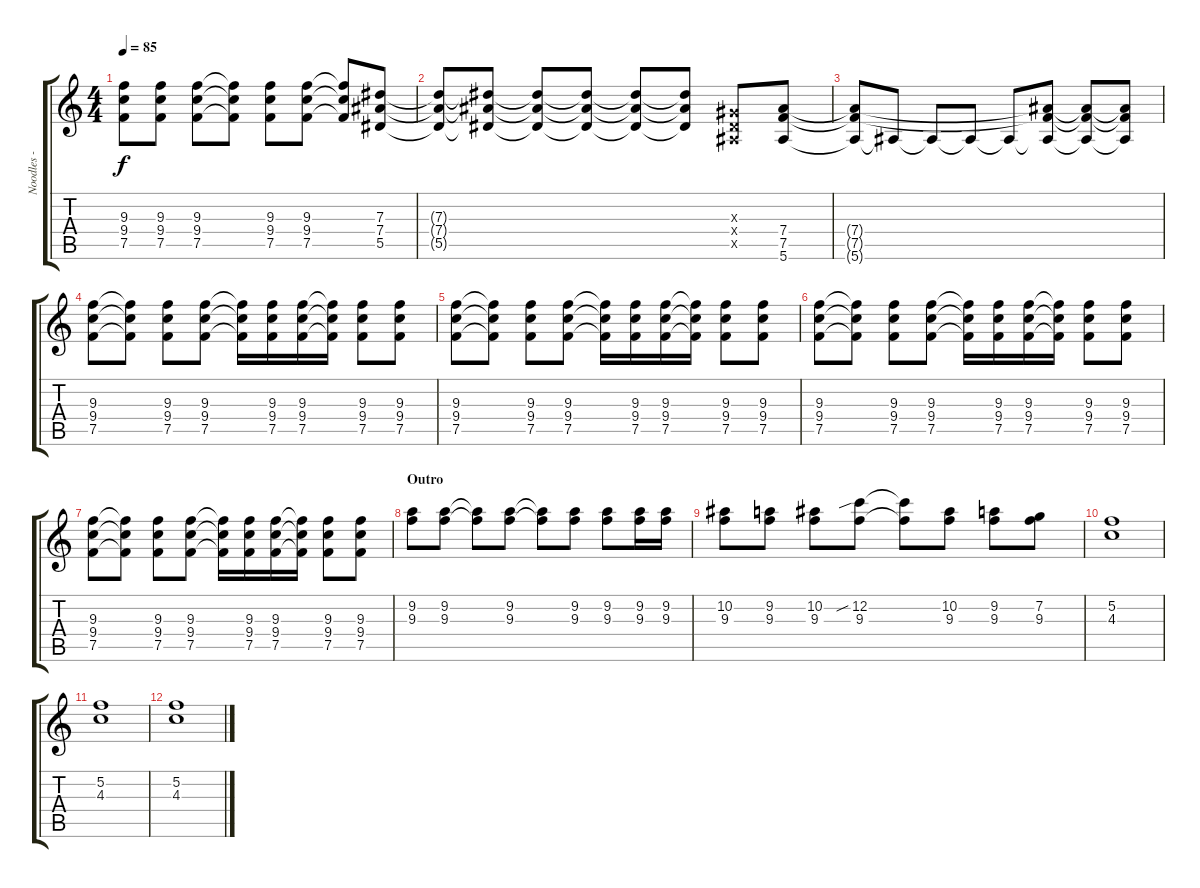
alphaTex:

\track ("Noodles - Lead Guitar" "Noodles - ") {instrument distortionguitar}
\staff {score tabs}
\tuning (F4 C4 Ab3 Eb3 Bb2 F2) {hide}
\ts (4 4)
\tempo 85
\clef g2
\ks c
(9.3{t} 9.4{t} 7.5{t}).8{dy f} (9.3 9.4 7.5).8 (9.3 9.4 7.5).8 (9.3{t} 9.4{t} 7.5{t}).8 (9.3 9.4 7.5).8 (9.3 9.4 7.5).8 (9.3{t} 9.4{t} 7.5{t}).8 (7.3 7.4 5.5).8 |
(7.3{t} 7.4{t} 5.5{t}).8 (7.3{t} 7.4{t} 5.5{t}).8 (7.3{t} 7.4{t} 5.5{t}).8 (7.3{t} 7.4{t} 5.5{t}).8 (7.3{t} 7.4{t} 5.5{t}).8 (7.3{t} 7.4{t} 5.5{t}).8 (0.3{x} 0.4{x} 0.5{x}).8 (7.4 7.5 5.6).8 |
(7.4{t} 7.5{t} 5.6{t}).8 5.6{t}.8 5.6{t}.8 5.6{t}.8 5.6{t}.8 (7.4{t} 7.5{t} 5.6{t}).8 (7.4{t} 7.5{t} 5.6{t}).8 (7.4{t} 7.5{t} 5.6{t}).8 |
(9.3 9.4 7.5).8{volume 13 instrument electricguitarclean} (9.3{t} 9.4{t} 7.5{t}).8 (9.3 9.4 7.5).8 (9.3 9.4 7.5).8 (9.3{t} 9.4{t} 7.5{t}).16 (9.3 9.4 7.5).16 (9.3 9.4 7.5).16 (9.3{t} 9.4{t} 7.5{t}).16 (9.3 9.4 7.5).8 (9.3 9.4 7.5).8 |
(9.3 9.4 7.5).8{volume 13 instrument electricguitarclean} (9.3{t} 9.4{t} 7.5{t}).8 (9.3 9.4 7.5).8 (9.3 9.4 7.5).8 (9.3{t} 9.4{t} 7.5{t}).16 (9.3 9.4 7.5).16 (9.3 9.4 7.5).16 (9.3{t} 9.4{t} 7.5{t}).16 (9.3 9.4 7.5).8 (9.3 9.4 7.5).8 |
(9.3 9.4 7.5).8{volume 13 instrument electricguitarclean} (9.3{t} 9.4{t} 7.5{t}).8 (9.3 9.4 7.5).8 (9.3 9.4 7.5).8 (9.3{t} 9.4{t} 7.5{t}).16 (9.3 9.4 7.5).16 (9.3 9.4 7.5).16 (9.3{t} 9.4{t} 7.5{t}).16 (9.3 9.4 7.5).8 (9.3 9.4 7.5).8 |
(9.3 9.4 7.5).8{volume 13 instrument electricguitarclean} (9.3{t} 9.4{t} 7.5{t}).8 (9.3 9.4 7.5).8 (9.3 9.4 7.5).8 (9.3{t} 9.4{t} 7.5{t}).16 (9.3 9.4 7.5).16 (9.3 9.4 7.5).16 (9.3{t} 9.4{t} 7.5{t}).16 (9.3 9.4 7.5).8 (9.3 9.4 7.5).8 |
\section ("" "Outro")
(9.2 9.3).8{instrument electricguitarjazz} (9.2 9.3).8 (9.2{t} 9.3{t}).8 (9.2 9.3).8 (9.2{t} 9.3{t}).8 (9.2 9.3).8 (9.2 9.3).8 (9.2 9.3).16 (9.2 9.3).16 |
(10.2 9.3).8 (9.2 9.3).8 (10.2 9.3).8 (12.2{sib} 9.3).8 (12.2{t} 9.3{t}).8 (10.2 9.3).8 (9.2 9.3).8 (7.2 9.3).8 |
(5.2 4.3).1 |
(5.2 4.3).1 |
(5.2 4.3).1
